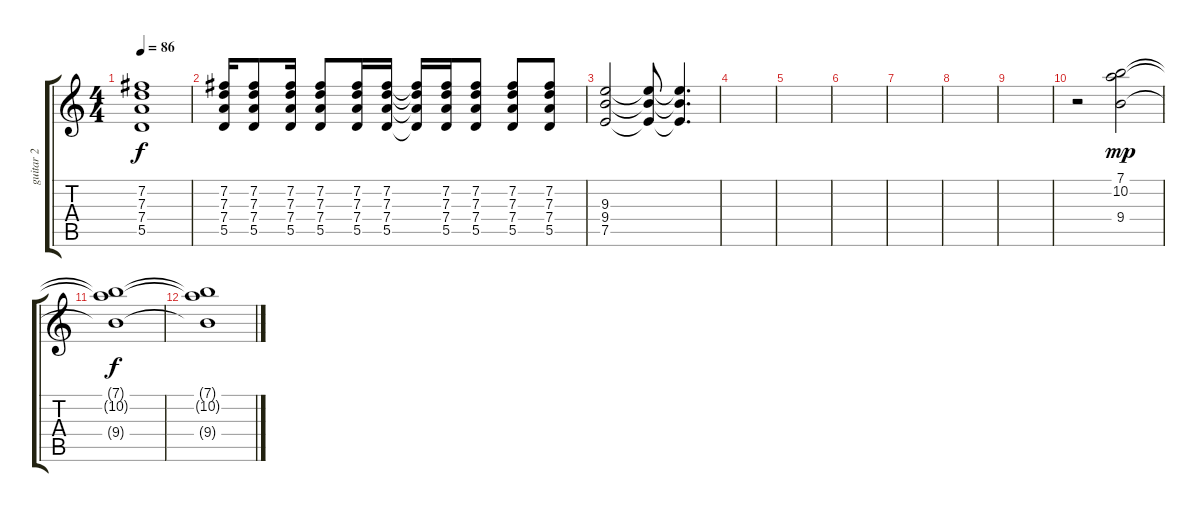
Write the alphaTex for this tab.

\track ("guitar 2" "guitar 2") {instrument distortionguitar}
\staff {score tabs}
\tuning (E4 B3 G3 D3 A2 E2) {hide}
\ts (4 4)
\tempo 86
\clef g2
\ks c
(7.2 7.3 7.4 5.5).1{dy f} |
(7.2 7.3 7.4 5.5).16 (7.2 7.3 7.4 5.5).8 (7.2 7.3 7.4 5.5).16 (7.2 7.3 7.4 5.5).8 (7.2 7.3 7.4 5.5).16 (7.2 7.3 7.4 5.5).16 (7.2{t} 7.3{t} 7.4{t} 5.5{t}).16 (7.2 7.3 7.4 5.5).16 (7.2 7.3 7.4 5.5).8 (7.2 7.3 7.4 5.5).8 (7.2 7.3 7.4 5.5).8 |
(9.3 9.4 7.5).2 (9.3{t} 9.4{t} 7.5{t}).8 (9.3{t} 9.4{t} 7.5{t}).4{d} |
|
|
|
|
|
|
r.2 (7.1 10.2 9.4).2{dy mp instrument applause} |
(7.1{t} 10.2{t} 9.4{t}).1{dy f} |
(7.1{t} 10.2{t} 9.4{t}).1
